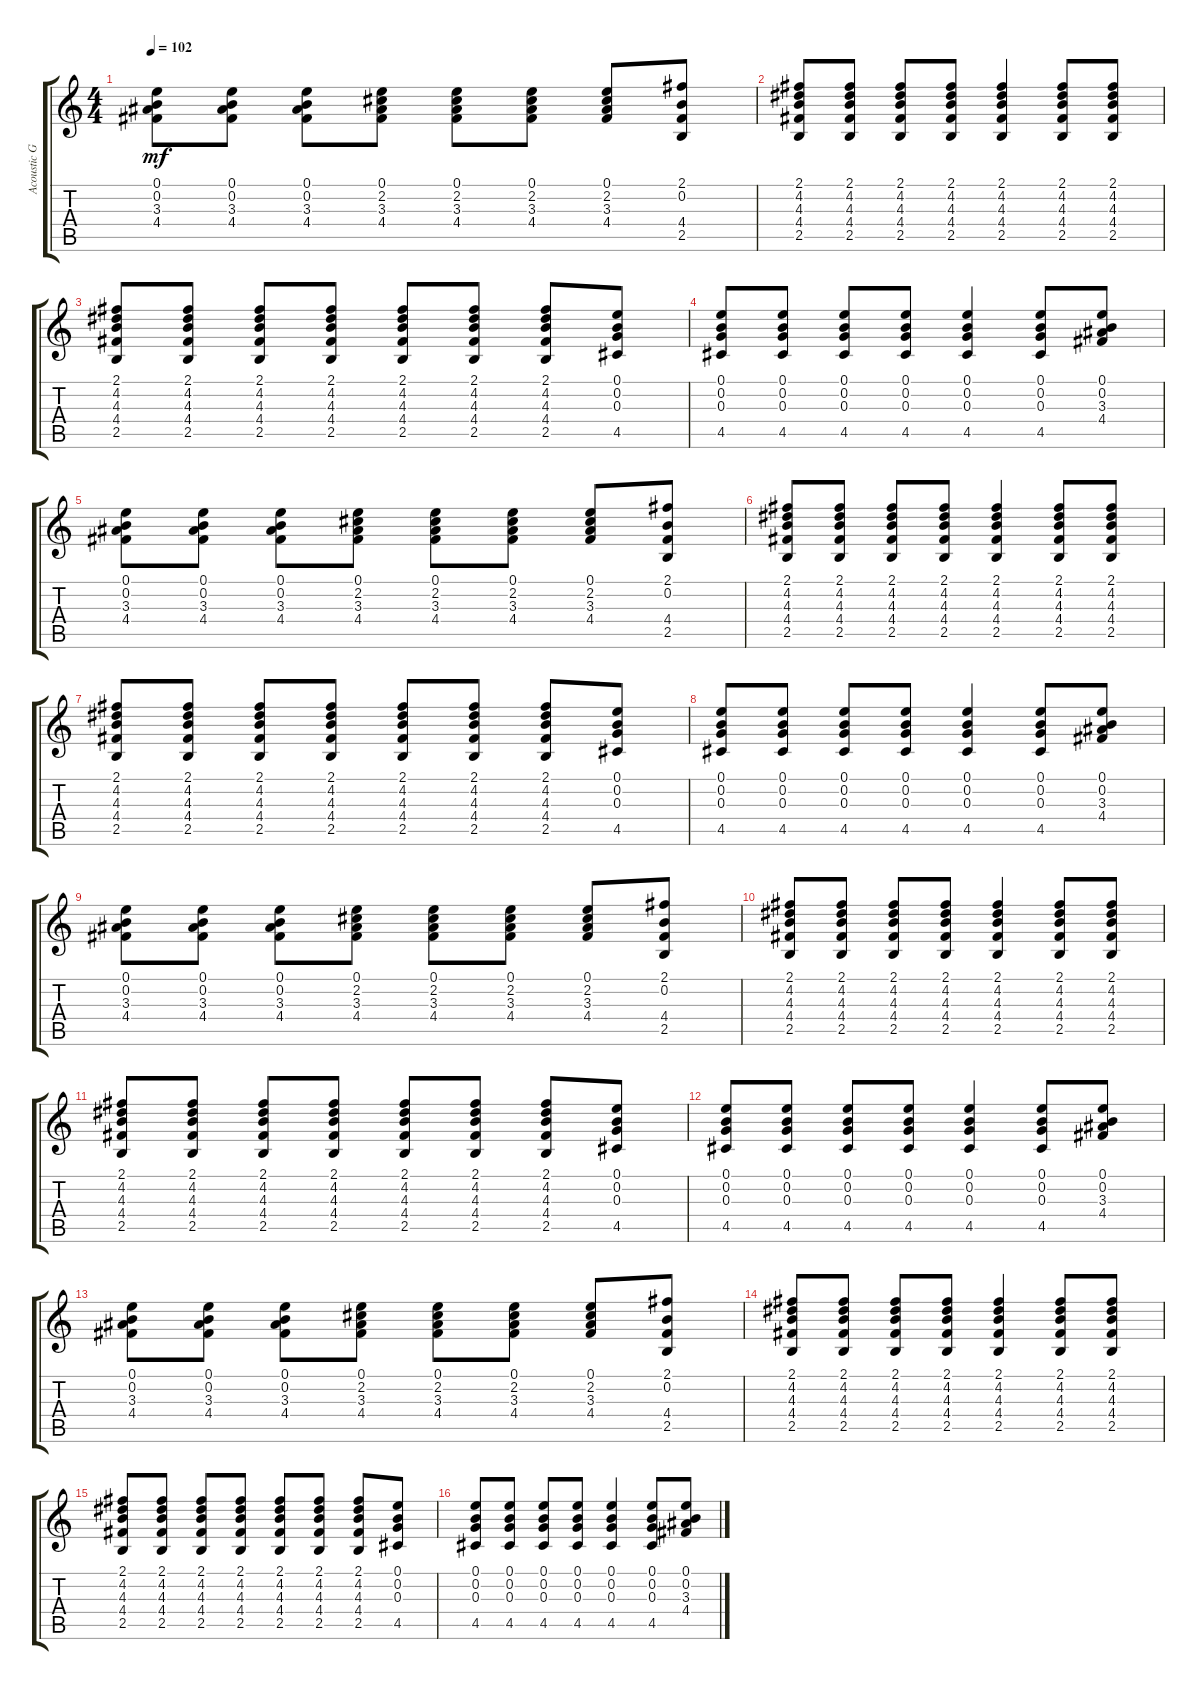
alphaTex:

\track ("Acoustic Guitar IV" "Acoustic G") {instrument acousticguitarsteel}
\staff {score tabs}
\tuning (E4 B3 G3 D3 A2 E2) {hide}
\ts (4 4)
\tempo 102
\clef g2
\ks c
(0.1 0.2 3.3 4.4).8{dy mf} (0.1 0.2 3.3 4.4).8 (0.1 0.2 3.3 4.4).8 (0.1 2.2 3.3 4.4).8 (0.1 2.2 3.3 4.4).8 (0.1 2.2 3.3 4.4).8 (0.1 2.2 3.3 4.4).8 (2.1 0.2 4.4 2.5).8 |
(2.1 4.2 4.3 4.4 2.5).8 (2.1 4.2 4.3 4.4 2.5).8 (2.1 4.2 4.3 4.4 2.5).8 (2.1 4.2 4.3 4.4 2.5).8 (2.1 4.2 4.3 4.4 2.5).4 (2.1 4.2 4.3 4.4 2.5).8 (2.1 4.2 4.3 4.4 2.5).8 |
(2.1 4.2 4.3 4.4 2.5).8 (2.1 4.2 4.3 4.4 2.5).8 (2.1 4.2 4.3 4.4 2.5).8 (2.1 4.2 4.3 4.4 2.5).8 (2.1 4.2 4.3 4.4 2.5).8 (2.1 4.2 4.3 4.4 2.5).8 (2.1 4.2 4.3 4.4 2.5).8 (0.1 0.2 0.3 4.5).8 |
(0.1 0.2 0.3 4.5).8 (0.1 0.2 0.3 4.5).8 (0.1 0.2 0.3 4.5).8 (0.1 0.2 0.3 4.5).8 (0.1 0.2 0.3 4.5).4 (0.1 0.2 0.3 4.5).8 (0.1 0.2 3.3 4.4).8 |
(0.1 0.2 3.3 4.4).8 (0.1 0.2 3.3 4.4).8 (0.1 0.2 3.3 4.4).8 (0.1 2.2 3.3 4.4).8 (0.1 2.2 3.3 4.4).8 (0.1 2.2 3.3 4.4).8 (0.1 2.2 3.3 4.4).8 (2.1 0.2 4.4 2.5).8 |
(2.1 4.2 4.3 4.4 2.5).8 (2.1 4.2 4.3 4.4 2.5).8 (2.1 4.2 4.3 4.4 2.5).8 (2.1 4.2 4.3 4.4 2.5).8 (2.1 4.2 4.3 4.4 2.5).4 (2.1 4.2 4.3 4.4 2.5).8 (2.1 4.2 4.3 4.4 2.5).8 |
(2.1 4.2 4.3 4.4 2.5).8 (2.1 4.2 4.3 4.4 2.5).8 (2.1 4.2 4.3 4.4 2.5).8 (2.1 4.2 4.3 4.4 2.5).8 (2.1 4.2 4.3 4.4 2.5).8 (2.1 4.2 4.3 4.4 2.5).8 (2.1 4.2 4.3 4.4 2.5).8 (0.1 0.2 0.3 4.5).8 |
(0.1 0.2 0.3 4.5).8 (0.1 0.2 0.3 4.5).8 (0.1 0.2 0.3 4.5).8 (0.1 0.2 0.3 4.5).8 (0.1 0.2 0.3 4.5).4 (0.1 0.2 0.3 4.5).8 (0.1 0.2 3.3 4.4).8 |
(0.1 0.2 3.3 4.4).8 (0.1 0.2 3.3 4.4).8 (0.1 0.2 3.3 4.4).8 (0.1 2.2 3.3 4.4).8 (0.1 2.2 3.3 4.4).8 (0.1 2.2 3.3 4.4).8 (0.1 2.2 3.3 4.4).8 (2.1 0.2 4.4 2.5).8 |
(2.1 4.2 4.3 4.4 2.5).8 (2.1 4.2 4.3 4.4 2.5).8 (2.1 4.2 4.3 4.4 2.5).8 (2.1 4.2 4.3 4.4 2.5).8 (2.1 4.2 4.3 4.4 2.5).4 (2.1 4.2 4.3 4.4 2.5).8 (2.1 4.2 4.3 4.4 2.5).8 |
(2.1 4.2 4.3 4.4 2.5).8 (2.1 4.2 4.3 4.4 2.5).8 (2.1 4.2 4.3 4.4 2.5).8 (2.1 4.2 4.3 4.4 2.5).8 (2.1 4.2 4.3 4.4 2.5).8 (2.1 4.2 4.3 4.4 2.5).8 (2.1 4.2 4.3 4.4 2.5).8 (0.1 0.2 0.3 4.5).8 |
(0.1 0.2 0.3 4.5).8 (0.1 0.2 0.3 4.5).8 (0.1 0.2 0.3 4.5).8 (0.1 0.2 0.3 4.5).8 (0.1 0.2 0.3 4.5).4 (0.1 0.2 0.3 4.5).8 (0.1 0.2 3.3 4.4).8 |
(0.1 0.2 3.3 4.4).8 (0.1 0.2 3.3 4.4).8 (0.1 0.2 3.3 4.4).8 (0.1 2.2 3.3 4.4).8 (0.1 2.2 3.3 4.4).8 (0.1 2.2 3.3 4.4).8 (0.1 2.2 3.3 4.4).8 (2.1 0.2 4.4 2.5).8 |
(2.1 4.2 4.3 4.4 2.5).8 (2.1 4.2 4.3 4.4 2.5).8 (2.1 4.2 4.3 4.4 2.5).8 (2.1 4.2 4.3 4.4 2.5).8 (2.1 4.2 4.3 4.4 2.5).4 (2.1 4.2 4.3 4.4 2.5).8 (2.1 4.2 4.3 4.4 2.5).8 |
(2.1 4.2 4.3 4.4 2.5).8 (2.1 4.2 4.3 4.4 2.5).8 (2.1 4.2 4.3 4.4 2.5).8 (2.1 4.2 4.3 4.4 2.5).8 (2.1 4.2 4.3 4.4 2.5).8 (2.1 4.2 4.3 4.4 2.5).8 (2.1 4.2 4.3 4.4 2.5).8 (0.1 0.2 0.3 4.5).8 |
(0.1 0.2 0.3 4.5).8 (0.1 0.2 0.3 4.5).8 (0.1 0.2 0.3 4.5).8 (0.1 0.2 0.3 4.5).8 (0.1 0.2 0.3 4.5).4 (0.1 0.2 0.3 4.5).8 (0.1 0.2 3.3 4.4).8
